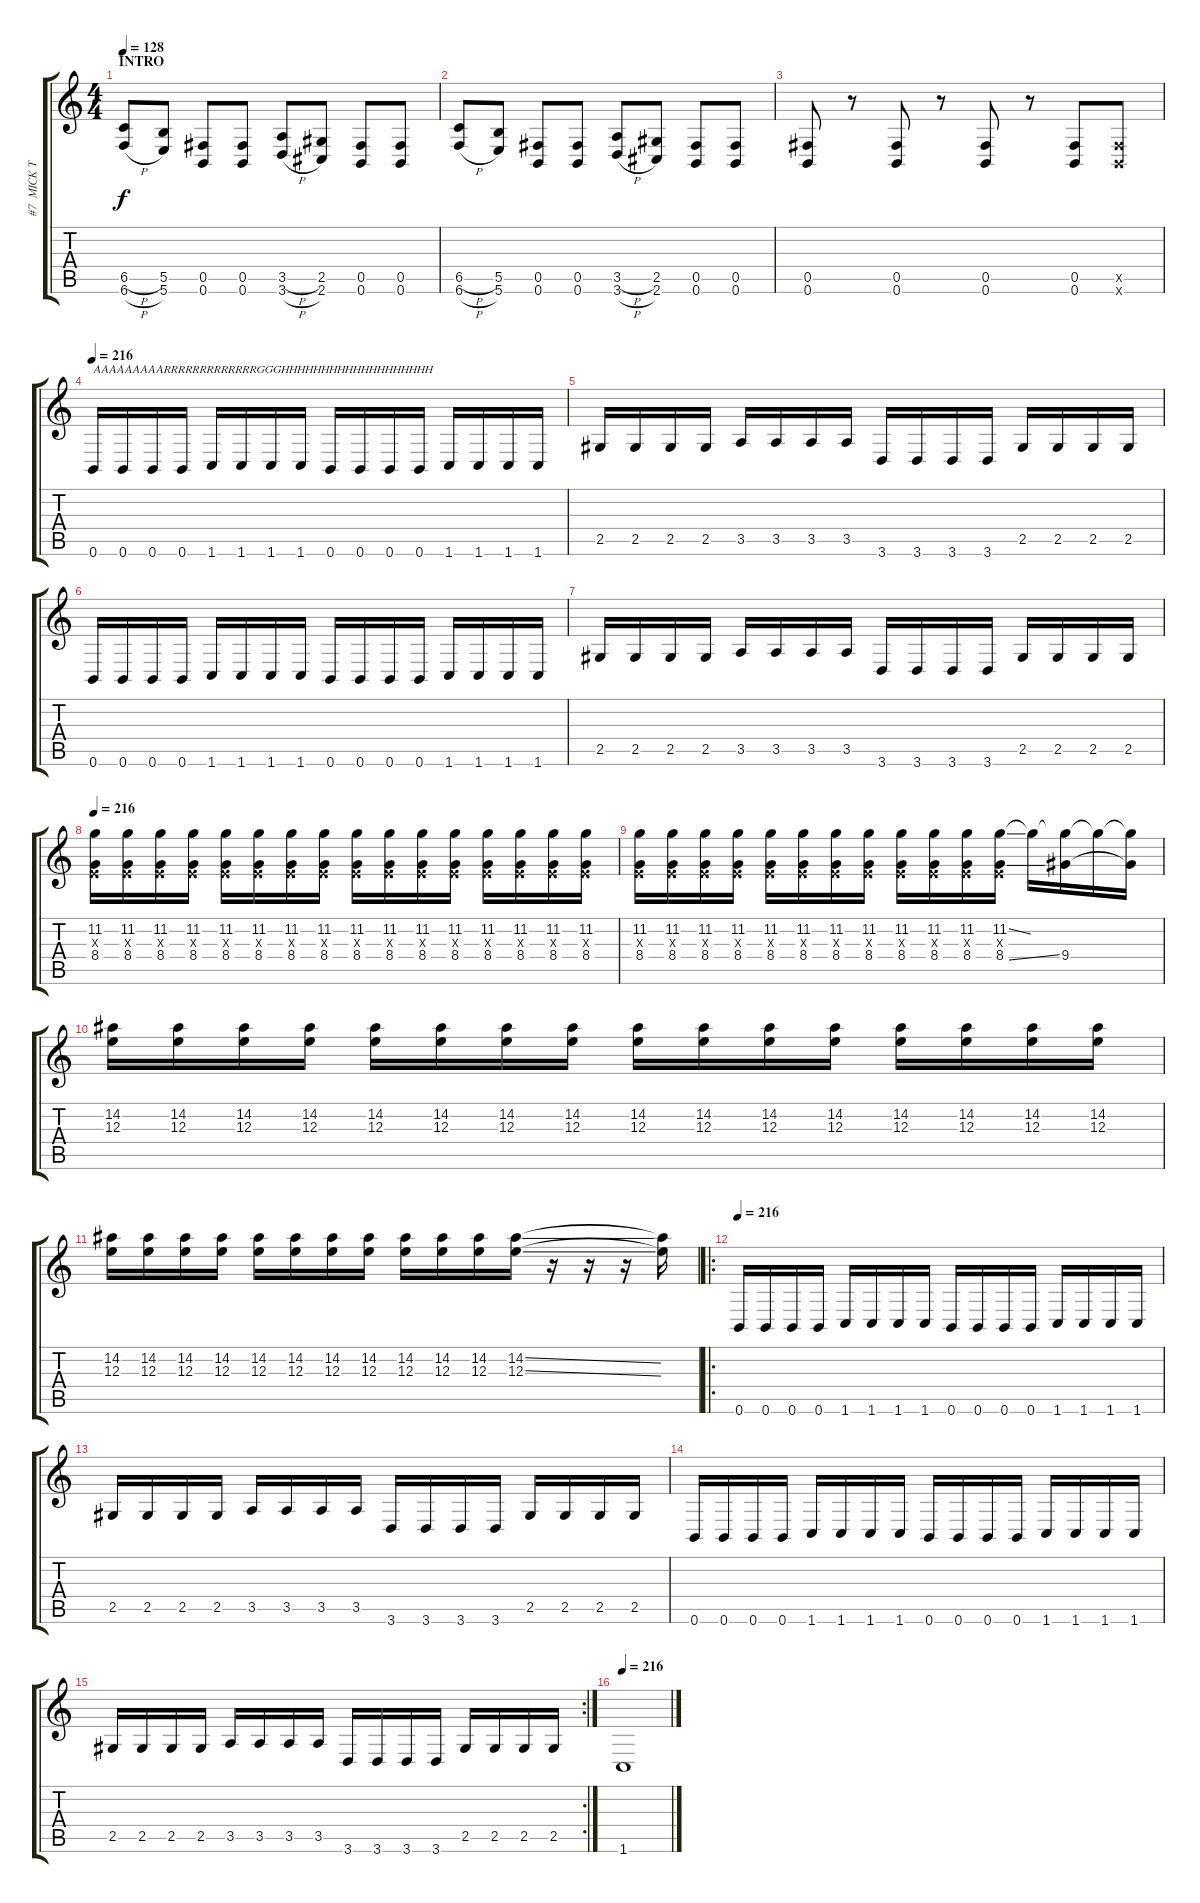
\track ("#7  MICK THOMPSON" "#7  MICK T") {instrument distortionguitar}
\staff {score tabs}
\tuning (Db4 Ab3 E3 B2 Gb2 B1) {hide}
\ts (4 4)
\section ("" "INTRO")
\tempo 128
\tempo 216
\tempo 128
\clef g2
\ks c
(6.5{h} 6.6{h}).8{dy f instrument distortionguitar} (5.5 5.6).8 (0.5 0.6).8 (0.5 0.6).8 (3.5{h} 3.6{h}).8 (2.5 2.6).8 (0.5 0.6).8 (0.5 0.6).8 |
(6.5{h} 6.6{h}).8 (5.5 5.6).8 (0.5 0.6).8 (0.5 0.6).8 (3.5{h} 3.6{h}).8 (2.5 2.6).8 (0.5 0.6).8 (0.5 0.6).8 |
(0.5 0.6).8 r.8 (0.5 0.6).8 r.8 (0.5 0.6).8 r.8 (0.5 0.6).8 (0.5{x} 0.6{x}).8 |
\tempo 216
0.6.16{txt "AAAAAAAAARRRRRRRRRRRRRGGGHHHHHHHHHHHHHHHHHHH"} 0.6.16 0.6.16 0.6.16 1.6.16 1.6.16 1.6.16 1.6.16 0.6.16 0.6.16 0.6.16 0.6.16 1.6.16 1.6.16 1.6.16 1.6.16 |
2.5.16 2.5.16 2.5.16 2.5.16 3.5.16 3.5.16 3.5.16 3.5.16 3.6.16 3.6.16 3.6.16 3.6.16 2.5.16 2.5.16 2.5.16 2.5.16 |
0.6.16 0.6.16 0.6.16 0.6.16 1.6.16 1.6.16 1.6.16 1.6.16 0.6.16 0.6.16 0.6.16 0.6.16 1.6.16 1.6.16 1.6.16 1.6.16 |
2.5.16 2.5.16 2.5.16 2.5.16 3.5.16 3.5.16 3.5.16 3.5.16 3.6.16 3.6.16 3.6.16 3.6.16 2.5.16 2.5.16 2.5.16 2.5.16 |
\tempo 216
(11.2 0.3{x} 8.4).16{volume 10} (11.2 0.3{x} 8.4).16 (11.2 0.3{x} 8.4).16 (11.2 0.3{x} 8.4).16 (11.2 0.3{x} 8.4).16 (11.2 0.3{x} 8.4).16 (11.2 0.3{x} 8.4).16 (11.2 0.3{x} 8.4).16 (11.2 0.3{x} 8.4).16 (11.2 0.3{x} 8.4).16 (11.2 0.3{x} 8.4).16 (11.2 0.3{x} 8.4).16 (11.2 0.3{x} 8.4).16 (11.2 0.3{x} 8.4).16 (11.2 0.3{x} 8.4).16 (11.2 0.3{x} 8.4).16 |
(11.2 0.3{x} 8.4).16 (11.2 0.3{x} 8.4).16 (11.2 0.3{x} 8.4).16 (11.2 0.3{x} 8.4).16 (11.2 0.3{x} 8.4).16 (11.2 0.3{x} 8.4).16 (11.2 0.3{x} 8.4).16 (11.2 0.3{x} 8.4).16 (11.2 0.3{x} 8.4).16 (11.2 0.3{x} 8.4).16 (11.2 0.3{x} 8.4).16 (11.2{ss} 0.3{x} 8.4{ss}).16 11.2{t}.16 (11.2{t} 9.4).16 11.2{t}.16 (11.2{t} 9.4{t}).16 |
(14.2 12.3).16 (14.2 12.3).16 (14.2 12.3).16 (14.2 12.3).16 (14.2 12.3).16 (14.2 12.3).16 (14.2 12.3).16 (14.2 12.3).16 (14.2 12.3).16 (14.2 12.3).16 (14.2 12.3).16 (14.2 12.3).16 (14.2 12.3).16 (14.2 12.3).16 (14.2 12.3).16 (14.2 12.3).16 |
(14.2 12.3).16 (14.2 12.3).16 (14.2 12.3).16 (14.2 12.3).16 (14.2 12.3).16 (14.2 12.3).16 (14.2 12.3).16 (14.2 12.3).16 (14.2 12.3).16 (14.2 12.3).16 (14.2 12.3).16 (14.2{ss} 12.3{ss}).16 r.16 r.16 r.16 (14.2{t} 12.3{t}).16 |
\ro
\tempo 216
0.6.16 0.6.16 0.6.16 0.6.16 1.6.16 1.6.16 1.6.16 1.6.16 0.6.16 0.6.16 0.6.16 0.6.16 1.6.16 1.6.16 1.6.16 1.6.16 |
2.5.16 2.5.16 2.5.16 2.5.16 3.5.16 3.5.16 3.5.16 3.5.16 3.6.16 3.6.16 3.6.16 3.6.16 2.5.16 2.5.16 2.5.16 2.5.16 |
0.6.16 0.6.16 0.6.16 0.6.16 1.6.16 1.6.16 1.6.16 1.6.16 0.6.16 0.6.16 0.6.16 0.6.16 1.6.16 1.6.16 1.6.16 1.6.16 |
\rc 2
2.5.16 2.5.16 2.5.16 2.5.16 3.5.16 3.5.16 3.5.16 3.5.16 3.6.16 3.6.16 3.6.16 3.6.16 2.5.16 2.5.16 2.5.16 2.5.16 |
\tempo 216
1.6.1
